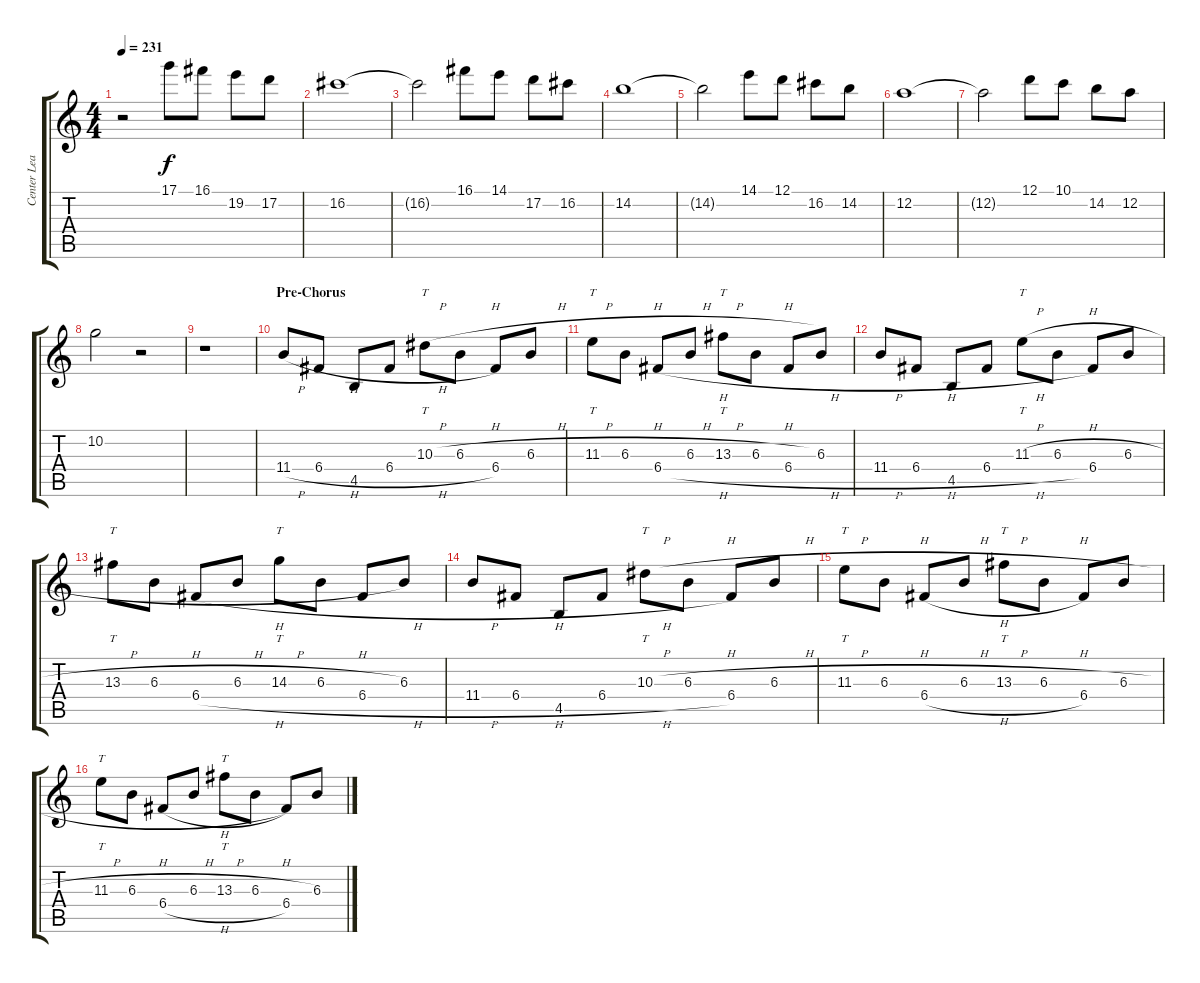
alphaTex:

\track ("Center Lead 1" "Center Lea") {instrument overdrivenguitar}
\staff {score tabs}
\tuning (D4 A3 F3 C3 G2 C2) {hide}
\ts (4 4)
\tempo 231
\clef g2
\ks aminor
r.2{dy f} 17.1.8 16.1.8 19.2.8 17.2.8 |
16.2.1 |
16.2{t}.2 16.1.8 14.1.8 17.2.8 16.2.8 |
14.2.1 |
14.2{t}.2 14.1.8 12.1.8 16.2.8 14.2.8 |
12.2.1 |
12.2{t}.2 12.1.8 10.1.8 14.2.8 12.2.8 |
10.2.2 r.2 |
r.1 |
\section ("" "Pre-Chorus")
11.4{h}.8 6.4{h}.8 4.5.8 6.4{h}.8 10.3{h}.8{tt} 6.3{h}.8 6.4.8 6.3{h}.8 |
11.3{h}.8{tt} 6.3{h}.8 6.4{h}.8 6.3{h}.8 13.3{h}.8{tt} 6.3{h}.8 6.4{h}.8 6.3.8 |
11.4{h}.8 6.4{h}.8 4.5.8 6.4{h}.8 11.3{h}.8{tt} 6.3{h}.8 6.4.8 6.3{h}.8 |
13.3{h}.8{tt} 6.3{h}.8 6.4{h}.8 6.3{h}.8 14.3{h}.8{tt} 6.3{h}.8 6.4{h}.8 6.3.8 |
11.4{h}.8 6.4{h}.8 4.5.8 6.4{h}.8 10.3{h}.8{tt} 6.3{h}.8 6.4.8 6.3{h}.8 |
11.3{h}.8{tt} 6.3{h}.8 6.4{h}.8 6.3{h}.8 13.3{h}.8{tt} 6.3{h}.8 6.4.8 6.3{h}.8 |
11.3{h}.8{tt} 6.3{h}.8 6.4{h}.8 6.3{h}.8 13.3{h}.8{tt} 6.3{h}.8 6.4.8 6.3{h}.8
